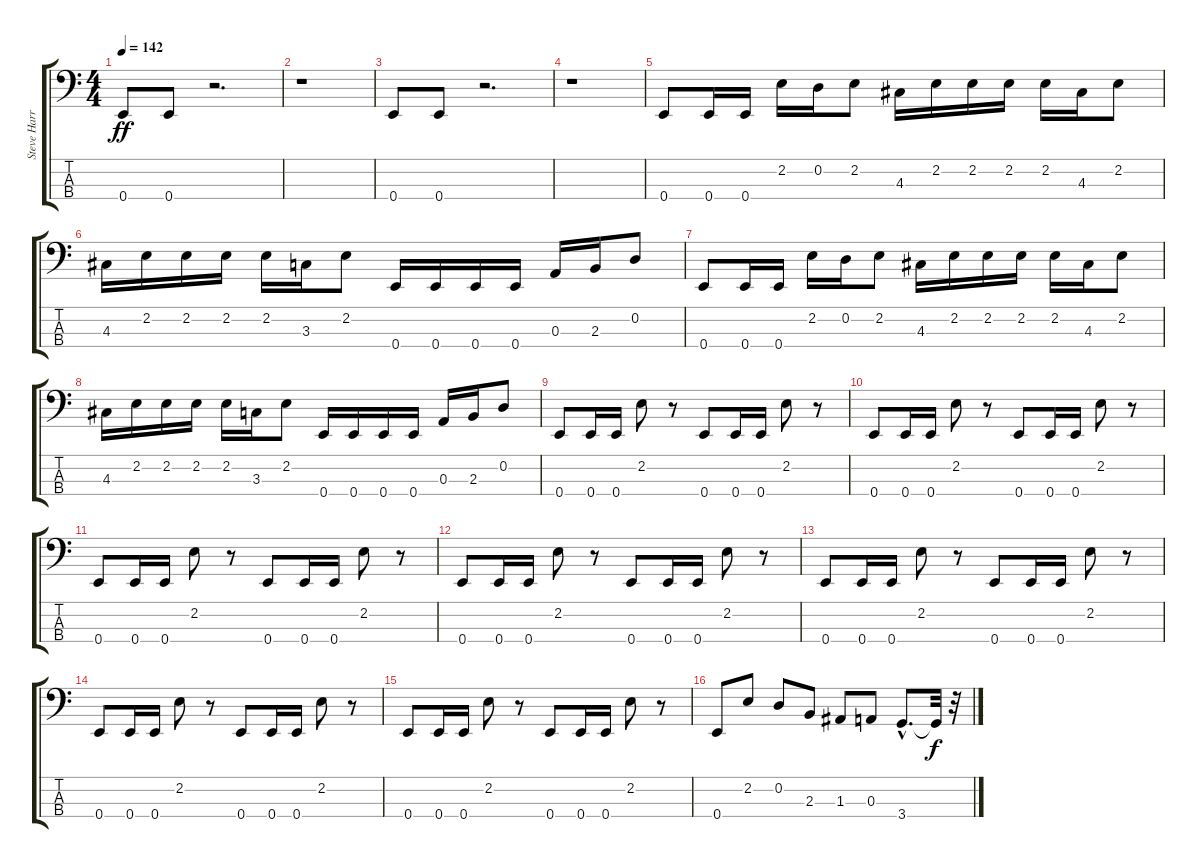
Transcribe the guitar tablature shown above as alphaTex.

\track ("Steve Harris" "Steve Harr") {instrument electricbassfinger}
\staff {score tabs}
\tuning (G2 D2 A1 E1) {hide}
\ts (4 4)
\tempo 142
\clef f4
\ks c
0.4.8{dy ff instrument electricbassfinger} 0.4.8 r.2{d} |
r.1 |
0.4.8 0.4.8 r.2{d} |
r.1 |
0.4.8 0.4.16 0.4.16 2.2.16 0.2.16 2.2.8 4.3.16 2.2.16 2.2.16 2.2.16 2.2.16 4.3.16 2.2.8 |
4.3.16 2.2.16 2.2.16 2.2.16 2.2.16 3.3.16 2.2.8 0.4.16 0.4.16 0.4.16 0.4.16 0.3.16 2.3.16 0.2.8 |
0.4.8 0.4.16 0.4.16 2.2.16 0.2.16 2.2.8 4.3.16 2.2.16 2.2.16 2.2.16 2.2.16 4.3.16 2.2.8 |
4.3.16 2.2.16 2.2.16 2.2.16 2.2.16 3.3.16 2.2.8 0.4.16 0.4.16 0.4.16 0.4.16 0.3.16 2.3.16 0.2.8 |
0.4.8 0.4.16 0.4.16 2.2.8 r.8 0.4.8 0.4.16 0.4.16 2.2.8 r.8 |
0.4.8 0.4.16 0.4.16 2.2.8 r.8 0.4.8 0.4.16 0.4.16 2.2.8 r.8 |
0.4.8 0.4.16 0.4.16 2.2.8 r.8 0.4.8 0.4.16 0.4.16 2.2.8 r.8 |
0.4.8 0.4.16 0.4.16 2.2.8 r.8 0.4.8 0.4.16 0.4.16 2.2.8 r.8 |
0.4.8 0.4.16 0.4.16 2.2.8 r.8 0.4.8 0.4.16 0.4.16 2.2.8 r.8 |
0.4.8 0.4.16 0.4.16 2.2.8 r.8 0.4.8 0.4.16 0.4.16 2.2.8 r.8 |
0.4.8 0.4.16 0.4.16 2.2.8 r.8 0.4.8 0.4.16 0.4.16 2.2.8 r.8 |
0.4.8 2.2.8 0.2.8 2.3.8 1.3.8 0.3.8 3.4{hac}.8{d} 3.4{t}.32{dy f} r.32
